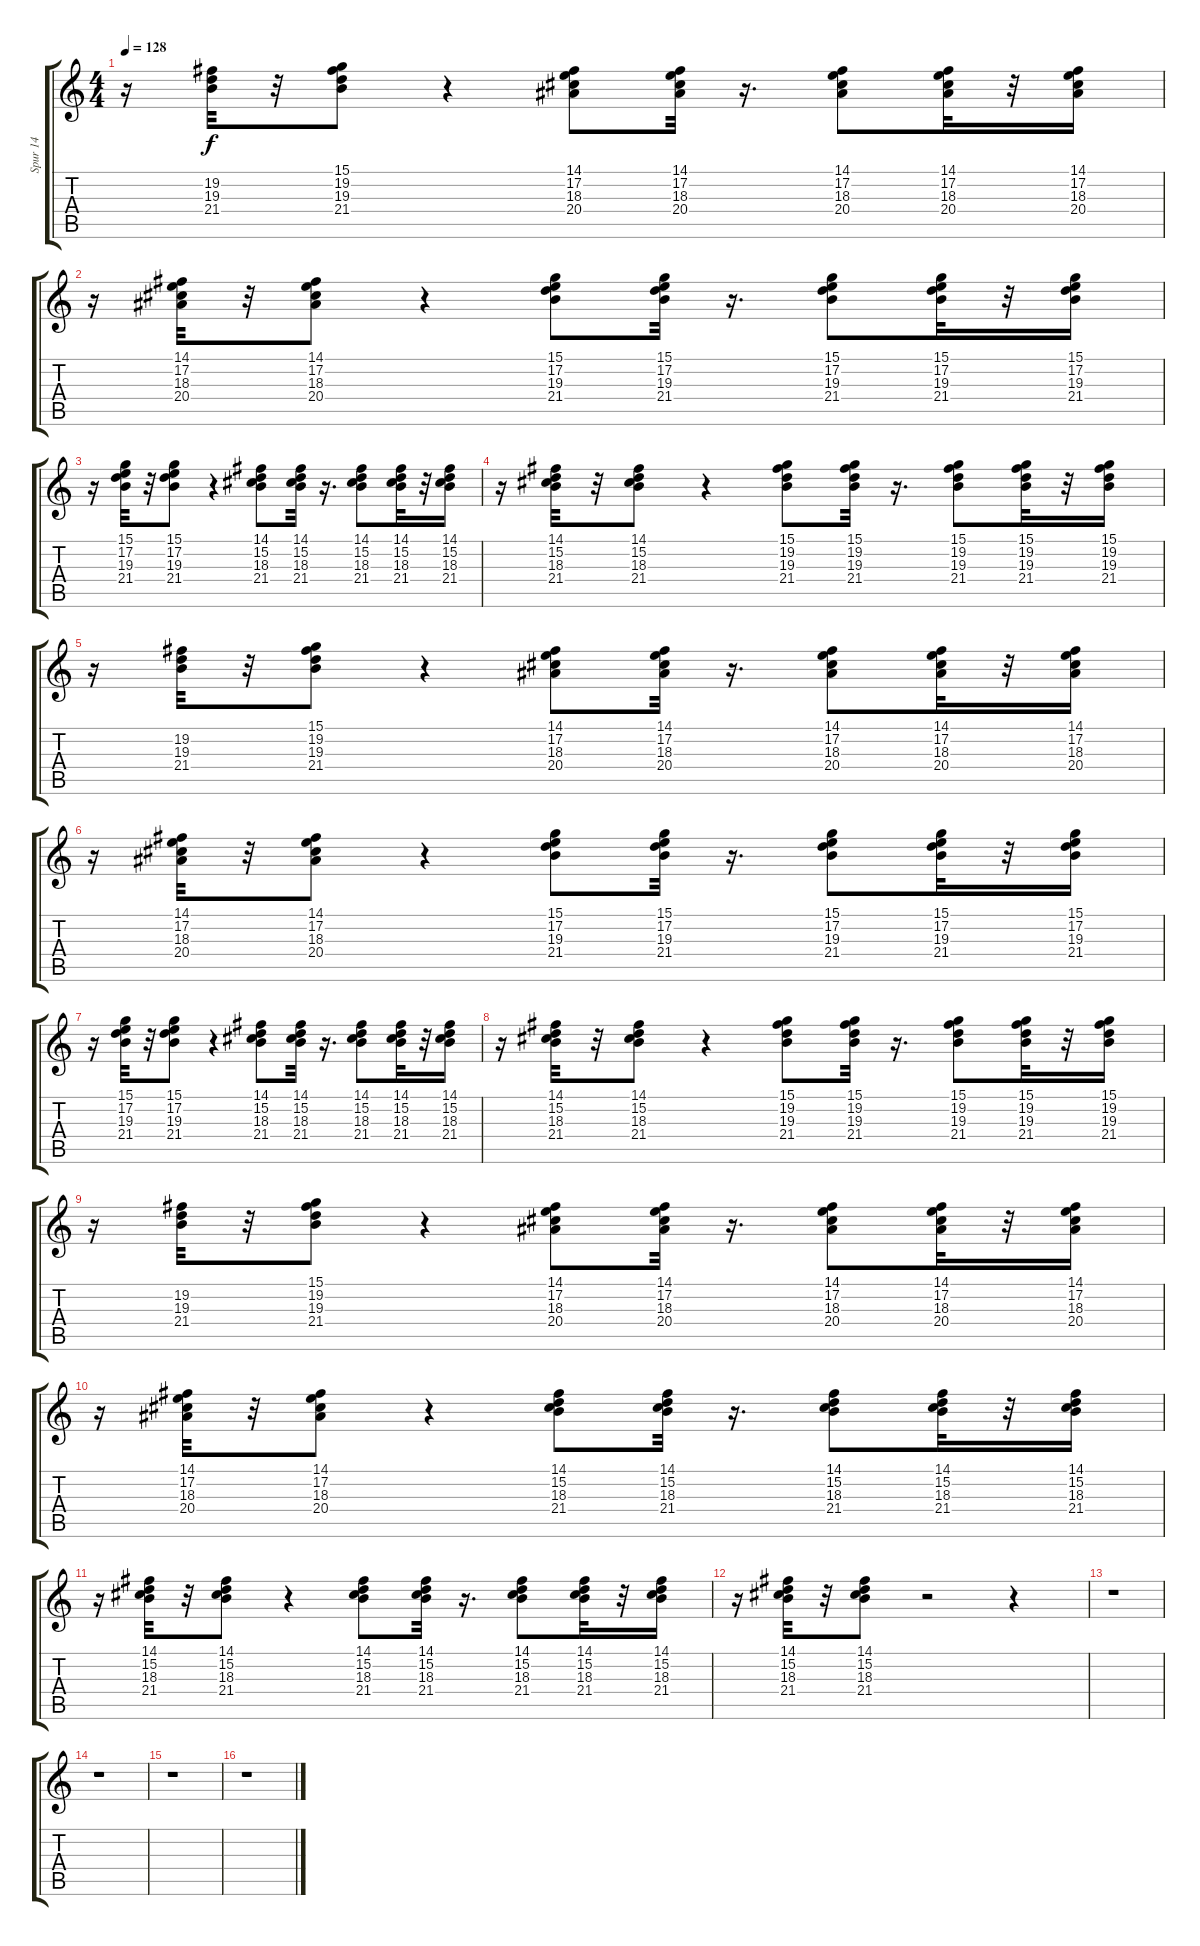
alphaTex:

\track ("Spur 14" "Spur 14") {instrument percussiveorgan}
\staff {score tabs}
\tuning (E4 B3 G3 D3 A2 E2) {hide}
\ts (4 4)
\tempo 128
\clef g2
\ks c
r.16{dy f} (19.2 19.3 21.4).32 r.32 (15.1 19.2 19.3 21.4).8 r.4 (14.1 17.2 18.3 20.4).8 (14.1 17.2 18.3 20.4).32 r.16{d} (14.1 17.2 18.3 20.4).8 (14.1 17.2 18.3 20.4).32 r.32 (14.1 17.2 18.3 20.4).16 |
r.16 (14.1 17.2 18.3 20.4).32 r.32 (14.1 17.2 18.3 20.4).8 r.4 (15.1 17.2 19.3 21.4).8 (15.1 17.2 19.3 21.4).32 r.16{d} (15.1 17.2 19.3 21.4).8 (15.1 17.2 19.3 21.4).32 r.32 (15.1 17.2 19.3 21.4).16 |
r.16 (15.1 17.2 19.3 21.4).32 r.32 (15.1 17.2 19.3 21.4).8 r.4 (14.1 15.2 18.3 21.4).8 (14.1 15.2 18.3 21.4).32 r.16{d} (14.1 15.2 18.3 21.4).8 (14.1 15.2 18.3 21.4).32 r.32 (14.1 15.2 18.3 21.4).16 |
r.16 (14.1 15.2 18.3 21.4).32 r.32 (14.1 15.2 18.3 21.4).8 r.4 (15.1 19.2 19.3 21.4).8 (15.1 19.2 19.3 21.4).32 r.16{d} (15.1 19.2 19.3 21.4).8 (15.1 19.2 19.3 21.4).32 r.32 (15.1 19.2 19.3 21.4).16 |
r.16 (19.2 19.3 21.4).32 r.32 (15.1 19.2 19.3 21.4).8 r.4 (14.1 17.2 18.3 20.4).8 (14.1 17.2 18.3 20.4).32 r.16{d} (14.1 17.2 18.3 20.4).8 (14.1 17.2 18.3 20.4).32 r.32 (14.1 17.2 18.3 20.4).16 |
r.16 (14.1 17.2 18.3 20.4).32 r.32 (14.1 17.2 18.3 20.4).8 r.4 (15.1 17.2 19.3 21.4).8 (15.1 17.2 19.3 21.4).32 r.16{d} (15.1 17.2 19.3 21.4).8 (15.1 17.2 19.3 21.4).32 r.32 (15.1 17.2 19.3 21.4).16 |
r.16 (15.1 17.2 19.3 21.4).32 r.32 (15.1 17.2 19.3 21.4).8 r.4 (14.1 15.2 18.3 21.4).8 (14.1 15.2 18.3 21.4).32 r.16{d} (14.1 15.2 18.3 21.4).8 (14.1 15.2 18.3 21.4).32 r.32 (14.1 15.2 18.3 21.4).16 |
r.16 (14.1 15.2 18.3 21.4).32 r.32 (14.1 15.2 18.3 21.4).8 r.4 (15.1 19.2 19.3 21.4).8 (15.1 19.2 19.3 21.4).32 r.16{d} (15.1 19.2 19.3 21.4).8 (15.1 19.2 19.3 21.4).32 r.32 (15.1 19.2 19.3 21.4).16 |
r.16 (19.2 19.3 21.4).32 r.32 (15.1 19.2 19.3 21.4).8 r.4 (14.1 17.2 18.3 20.4).8 (14.1 17.2 18.3 20.4).32 r.16{d} (14.1 17.2 18.3 20.4).8 (14.1 17.2 18.3 20.4).32 r.32 (14.1 17.2 18.3 20.4).16 |
r.16 (14.1 17.2 18.3 20.4).32 r.32 (14.1 17.2 18.3 20.4).8 r.4 (14.1 15.2 18.3 21.4).8 (14.1 15.2 18.3 21.4).32 r.16{d} (14.1 15.2 18.3 21.4).8 (14.1 15.2 18.3 21.4).32 r.32 (14.1 15.2 18.3 21.4).16 |
r.16 (14.1 15.2 18.3 21.4).32 r.32 (14.1 15.2 18.3 21.4).8 r.4 (14.1 15.2 18.3 21.4).8 (14.1 15.2 18.3 21.4).32 r.16{d} (14.1 15.2 18.3 21.4).8 (14.1 15.2 18.3 21.4).32 r.32 (14.1 15.2 18.3 21.4).16 |
r.16 (14.1 15.2 18.3 21.4).32 r.32 (14.1 15.2 18.3 21.4).8 r.2 r.4 |
r.1 |
r.1 |
r.1 |
r.1
